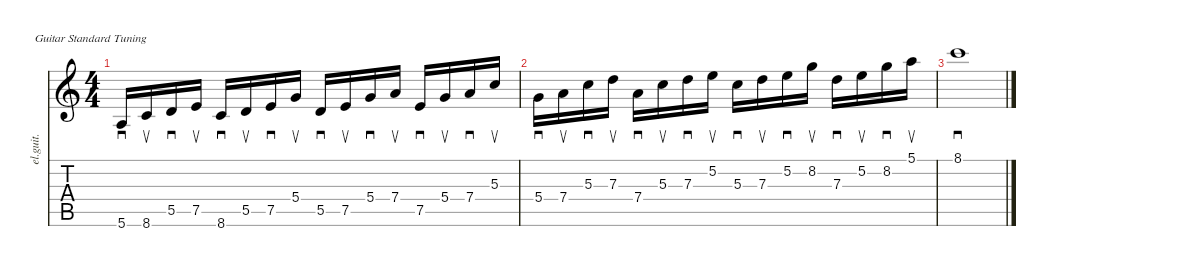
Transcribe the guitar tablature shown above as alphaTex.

\defaultSystemsLayout 4
\hideDynamics
\bracketExtendMode nobrackets
\track ("Clean Guitar" "el.guit.") {instrument electricguitarclean}
\staff {score tabs}
\tuning (E4 B3 G3 D3 A2 E2)
\ts (4 4)
\tempo (40 hide)
\clef g2
\ks c
5.6.16{sd dy mf instrument electricguitarclean beam Up} 8.6.16{su beam Up} 5.5.16{sd beam Up} 7.5.16{su beam Up} 8.6.16{sd beam Up} 5.5.16{su beam Up} 7.5.16{sd beam Up} 5.4.16{su beam Up} 5.5.16{sd beam Up} 7.5.16{su beam Up} 5.4.16{sd beam Up} 7.4.16{su beam Up} 7.5.16{sd beam Up} 5.4.16{su beam Up} 7.4.16{sd beam Up} 5.3.16{su beam Up} |
5.4.16{sd beam Down} 7.4.16{su beam Down} 5.3.16{sd beam Down} 7.3.16{su beam Down} 7.4.16{sd beam Down} 5.3.16{su beam Down} 7.3.16{sd beam Down} 5.2.16{su beam Down} 5.3.16{sd beam Down} 7.3.16{su beam Down} 5.2.16{sd beam Down} 8.2.16{su beam Down} 7.3.16{sd beam Down} 5.2.16{su beam Down} 8.2.16{sd beam Down} 5.1.16{su beam Down} |
8.1.1{sd beam Down}
